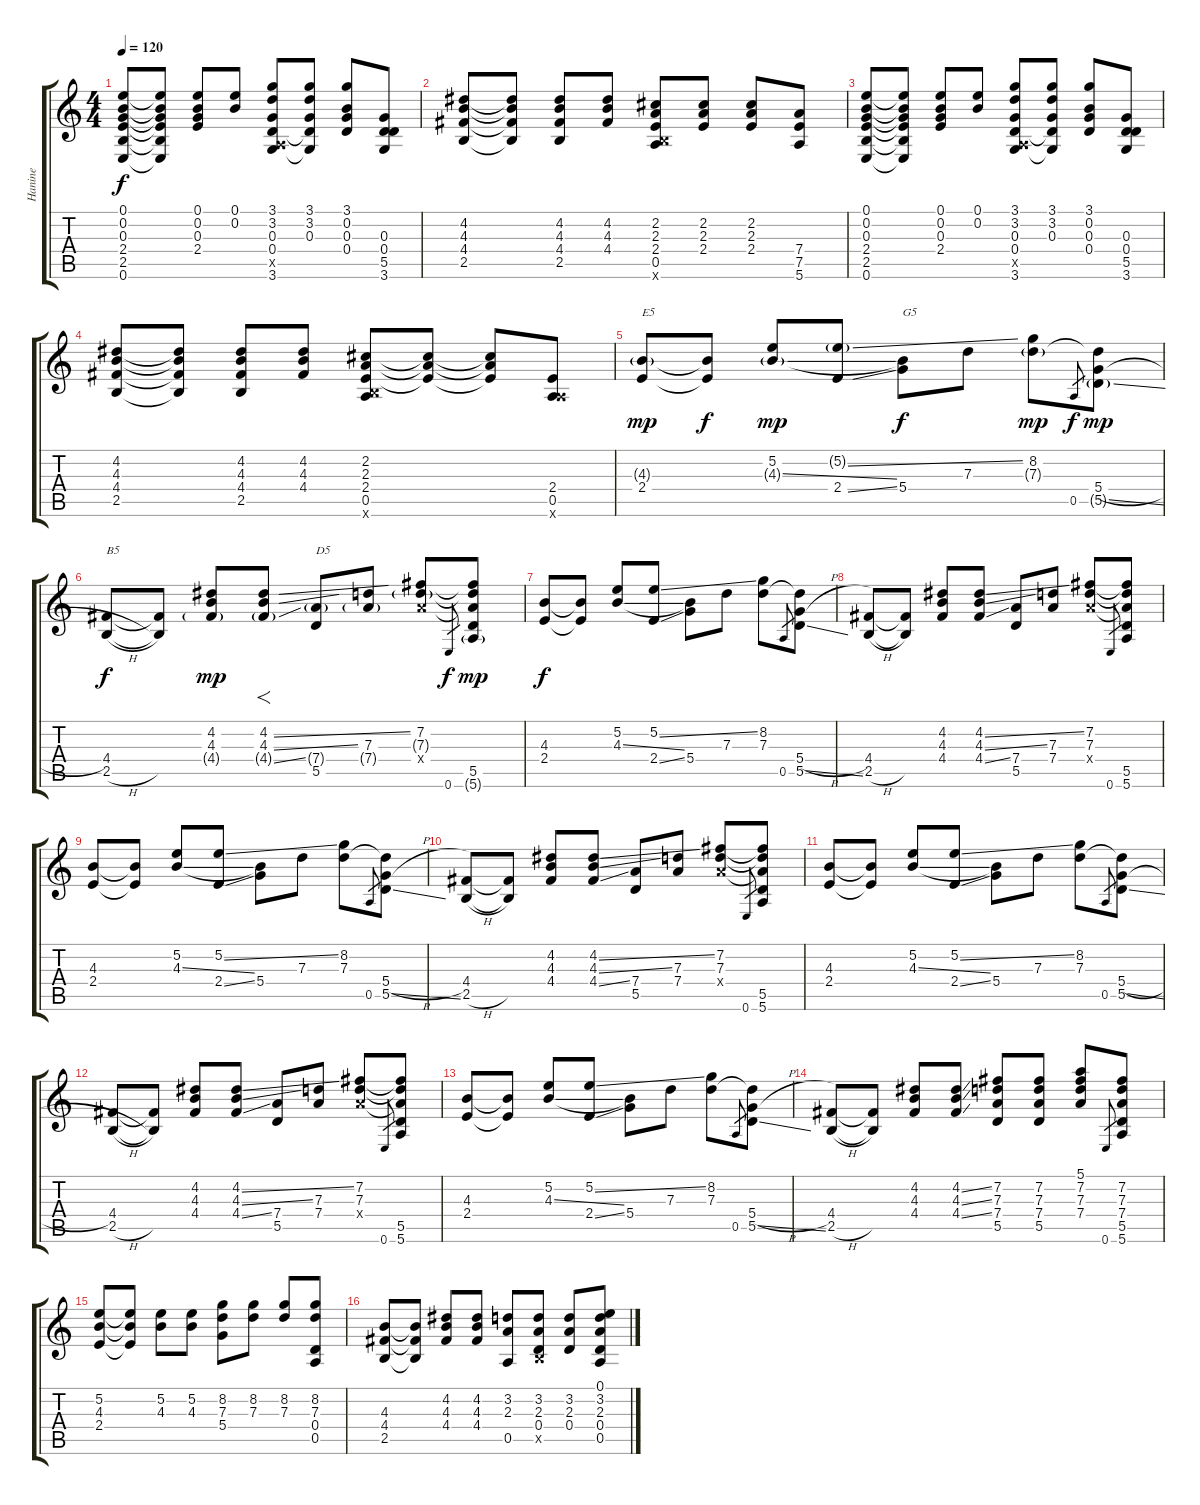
\track ("Hanine" "Hanine") {instrument acousticguitarnylon}
\staff {score tabs}
\tuning (E4 B3 G3 D3 A2 E2) {hide}
\ts (4 4)
\tempo 120
\clef g2
\ks c
(0.1 0.2 0.3 2.4 2.5 0.6).8{dy f} (0.1{t} 0.2{t} 0.3{t} 2.4{t} 2.5{t} 0.6{t}).8 (0.1 0.2 0.3 2.4).8 (0.1 0.2).8 (3.1 3.2 0.3 0.4 0.5{x} 3.6).8 (3.1 3.2 0.3 0.4{t} 3.6{t}).8 (3.1 0.2 0.3 0.4).8 (0.3 0.4 5.5 3.6).8 |
(4.2 4.3 4.4 2.5).8 (4.2{t} 4.3{t} 4.4{t} 2.5{t}).8 (4.2 4.3 4.4 2.5).8 (4.2 4.3 4.4).8 (2.2 2.3 2.4 0.5 7.6{x}).8 (2.2 2.3 2.4).8 (2.2 2.3 2.4).8 (7.4 7.5 5.6).8 |
(0.1 0.2 0.3 2.4 2.5 0.6).8 (0.1{t} 0.2{t} 0.3{t} 2.4{t} 2.5{t} 0.6{t}).8 (0.1 0.2 0.3 2.4).8 (0.1 0.2).8 (3.1 3.2 0.3 0.4 0.5{x} 3.6).8 (3.1 3.2 0.3 0.4{t} 3.6{t}).8 (3.1 0.2 0.3 0.4).8 (0.3 0.4 5.5 3.6).8 |
(4.2 4.3 4.4 2.5).8 (4.2{t} 4.3{t} 4.4{t} 2.5{t}).8 (4.2 4.3 4.4 2.5).8 (4.2 4.3 4.4).8 (2.2 2.3 2.4 0.5 7.6{x}).8 (2.2{t} 2.3{t} 2.4{t}).8 (2.2{t} 2.3{t} 2.4{t}).8 (2.4 0.5 5.6{x}).8 |
(4.3{g} 2.4).8{txt "E5" dy mp} (4.3{t} 2.4{t}).8{dy f} (5.2 4.3{ss g}).8{dy mp} (5.2{ss g} 2.4{ss}).8 (4.3{t} 5.4).8{txt "G5" dy f} 7.3.8 (8.2 7.3{g}).8{dy mp} 0.5.8{gr dy f} (7.3{t} 5.4{h} 5.5{ss g}).8{dy mp} |
(4.4 2.5{h}).8{txt "B5" dy f} (4.4{t} 2.5{t}).8 (4.2 4.3 4.4{g}).8{dy mp} (4.2{ss} 4.3{ss} 4.4{ss g}).8{f} (7.4{g} 5.5).8{txt "D5"} (7.3 7.4{g}).8 (7.2 7.3{g} 7.4{x}).8 0.6.8{gr dy f} (7.2{t} 7.3{t} 7.4{t} 5.5 5.6{g}).8{dy mp} |
(4.3 2.4).8{dy f} (4.3{t} 2.4{t}).8 (5.2 4.3{ss}).8 (5.2{ss} 2.4{ss}).8 (4.3{t} 5.4).8 7.3.8 (8.2 7.3).8 0.5.8{gr} (7.3{t} 5.4{h} 5.5{ss}).8 |
(4.4 2.5{h}).8 (4.4{t} 2.5{t}).8 (4.2 4.3 4.4).8 (4.2{ss} 4.3{ss} 4.4{ss}).8 (7.4 5.5).8 (7.3 7.4).8 (7.2 7.3 7.4{x}).8 0.6.8{gr} (7.2{t} 7.3{t} 7.4{t} 5.5 5.6).8 |
(4.3 2.4).8 (4.3{t} 2.4{t}).8 (5.2 4.3{ss}).8 (5.2{ss} 2.4{ss}).8 (4.3{t} 5.4).8 7.3.8 (8.2 7.3).8 0.5.8{gr} (7.3{t} 5.4{h} 5.5{ss}).8 |
(4.4 2.5{h}).8 (4.4{t} 2.5{t}).8 (4.2 4.3 4.4).8 (4.2{ss} 4.3{ss} 4.4{ss}).8 (7.4 5.5).8 (7.3 7.4).8 (7.2 7.3 7.4{x}).8 0.6.8{gr} (7.2{t} 7.3{t} 7.4{t} 5.5 5.6).8 |
(4.3 2.4).8 (4.3{t} 2.4{t}).8 (5.2 4.3{ss}).8 (5.2{ss} 2.4{ss}).8 (4.3{t} 5.4).8 7.3.8 (8.2 7.3).8 0.5.8{gr} (7.3{t} 5.4{h} 5.5{ss}).8 |
(4.4 2.5{h}).8 (4.4{t} 2.5{t}).8 (4.2 4.3 4.4).8 (4.2{ss} 4.3{ss} 4.4{ss}).8 (7.4 5.5).8 (7.3 7.4).8 (7.2 7.3 7.4{x}).8 0.6.8{gr} (7.2{t} 7.3{t} 7.4{t} 5.5 5.6).8 |
(4.3 2.4).8 (4.3{t} 2.4{t}).8 (5.2 4.3{ss}).8 (5.2{ss} 2.4{ss}).8 (4.3{t} 5.4).8 7.3.8 (8.2 7.3).8 0.5.8{gr} (7.3{t} 5.4{h} 5.5{ss}).8 |
(4.4 2.5{h}).8 (4.4{t} 2.5{t}).8 (4.2 4.3 4.4).8 (4.2{ss} 4.3{ss} 4.4{ss}).8 (7.2 7.3 7.4 5.5).8 (7.2 7.3 7.4 5.5).8 (5.1 7.2 7.3 7.4).8 0.6.8{gr} (7.2 7.3 7.4 5.5 5.6).8 |
(5.2 4.3 2.4).8 (5.2{t} 4.3{t} 2.4{t}).8 (5.2 4.3).8 (5.2 4.3).8 (8.2 7.3 5.4).8 (8.2 7.3).8 (8.2 7.3).8 (8.2 7.3 0.4 0.5).8 |
(4.3 4.4 2.5).8 (4.3{t} 4.4{t} 2.5{t}).8 (4.2 4.3 4.4).8 (4.2 4.3 4.4).8 (3.2 2.3 0.5).8 (3.2 2.3 0.4 2.5{x}).8 (3.2 2.3 0.4).8 (0.1 3.2 2.3 0.4 0.5).8
